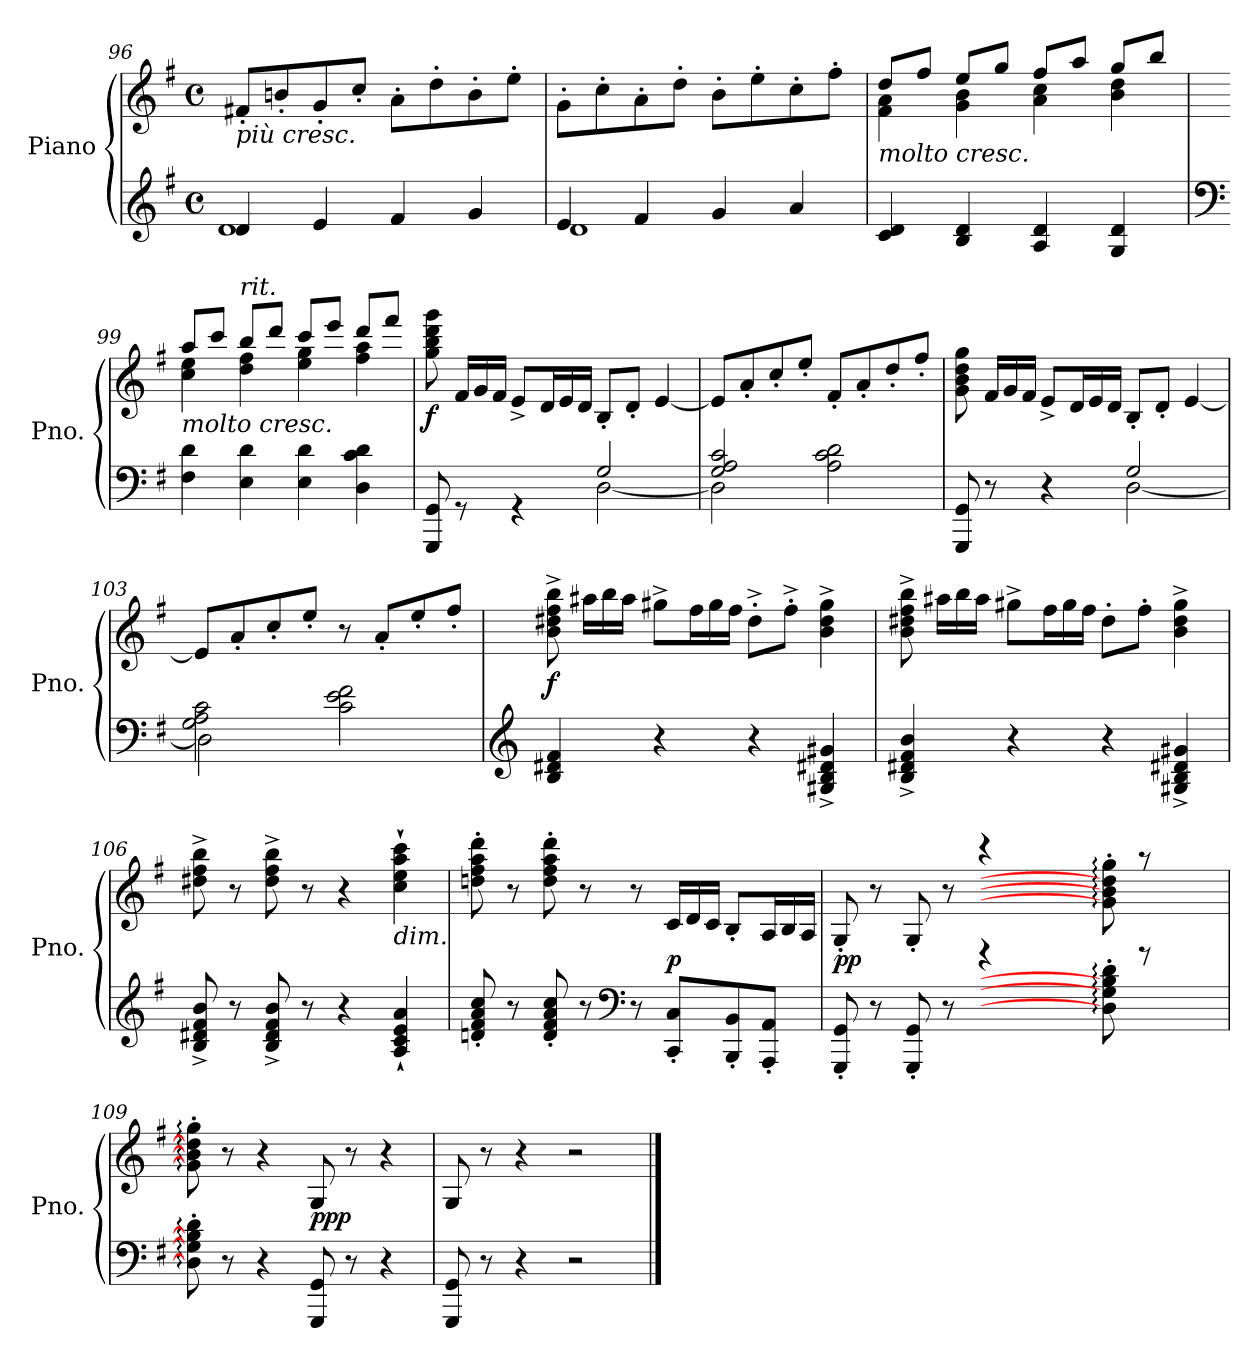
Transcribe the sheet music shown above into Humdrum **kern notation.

**kern	**kern	**dynam
*part2	*part1	*part1
*staff2	*staff1	*staff1
*I"Piano	*I"Piano	*
*I'Pno.	*I'Pno.	*
*clefG2	*clefG2	*
*k[f#]	*k[f#]	*
*M4/4	*M4/4	*
*met(c)	*met(c)	*
=96	=96	=96
*^	*	*
!	!	!LO:TX:b:i:t=più cresc.	!
4d/	1d	8f#X'/L	.
.	.	8bn'/	.
4e/	.	8g'/	.
.	.	8cc'/J	.
4f#/	.	8a'\L	.
.	.	8dd'\	.
4g/	.	8b'\	.
.	.	8ee'\J	.
=97	=97	=97	=97
4e/	1d	8g'\L	.
.	.	8cc'\	.
4f#/	.	8a'\	.
.	.	8dd'\J	.
4g/	.	8b'\L	.
.	.	8ee'\	.
4a/	.	8cc'\	.
.	.	8ff#'\J	.
*v	*v	*	*
=98	=98	=98
*	*^	*
!	!LO:TX:b:i:t=molto cresc.	!	!
4c/ 4d/	8dd/L	4f#\ 4a\	.
.	8ff#/J	.	.
4B/ 4d/	8ee/L	4g\ 4b\	.
.	8gg/J	.	.
4A/ 4d/	8ff#/L	4a\ 4cc\	.
.	8aa/J	.	.
4G/ 4d/	8gg/L	4b\ 4dd\	.
.	8bb/J	.	.
!!LO:LB:g=z	!!
=99	=99	=99	=99
*clefF4	*	*	*
!	!LO:TX:b:i:t=molto cresc.	!	!
4F#\ 4d\	8aa/L	4cc\ 4ee\	.
.	8ccc/J	.	.
*	*MM130	*	*
!	!LO:TX:a:i:t=rit.	!	!
4E\ 4d\	8bb/L	4dd\ 4ff#\	.
.	8ddd/J	.	.
*	*MM120	*	*
4E\ 4d\	8ccc/L	4ee\ 4gg\	.
.	8eee/J	.	.
*	*MM110	*	*
4D\ 4c\ 4d\	8ddd/L	4ff#\ 4aa\	.
.	8fff#/J	.	.
*	*v	*v	*
=100	=100	=100
*	*MM136	*
*^	*	*
!	!	!	!LO:DY:b
8GGG/ 8GG/	2ryy	8gg\ 8bb\ 8ddd\ 8ggg\	f
*	*	*Xtuplet	*
8rGG	.	24f#/LL	.
.	.	24g/	.
.	.	24f#/JJ	.
4rGG	.	8e^/L	.
.	.	24d/L	.
.	.	24e/	.
.	.	24d/JJ	.
2G/	[2D\	8B'/L	.
.	.	8d'/J	.
.	.	[4e/	.
=101	=101	=101	=101
2G/ 2A/ 2c/	2D\]	8e/L]	.
.	.	8a'/	.
.	.	8cc'/	.
.	.	8ee'/J	.
2A\ 2c\ 2d\	2ryy	8f#'/L	.
.	.	8a'/	.
.	.	8dd'/	.
.	.	8ff#'/J	.
=102	=102	=102	=102
8GGG/ 8GG/	2ryy	8g\ 8b\ 8dd\ 8gg\	.
8r	.	24f#/LL	.
.	.	24g/	.
.	.	24f#/JJ	.
4r	.	8e^/L	.
.	.	24d/L	.
.	.	24e/	.
.	.	24d/JJ	.
2G/	[2D\	8B'/L	.
.	.	8d'/J	.
.	.	[4e/	.
!!LO:LB:g=z
=103	=103	=103	=103
2G\ 2A\ 2c\	2D\]	8e/L]	.
.	.	8a'/	.
.	.	8cc'/	.
.	.	8ee'/J	.
2c\ 2e\ 2f#\	2ryy	8r	.
.	.	8a'/L	.
.	.	8ee'/	.
.	.	8ff#'/J	.
*v	*v	*	*
=104	=104	=104
*clefG2	*	*
!	!	!LO:DY:b
4B/ 4d#X/ 4f#/	8b\^ 8dd#X\^ 8ff#\^ 8bb\^	f
.	24aa#X\LL	.
.	24bb\	.
.	24aa#\JJ	.
4r	8gg#X^\L	.
.	24ff#\L	.
.	24gg#\	.
.	24ff#\JJ	.
4r	8dd#'^\L	.
.	8ff#'^\J	.
4G#X/^ 4B/^ 4d#X/^ 4g#X/^	4b\^ 4dd#\^ 4gg#\^	.
=105	=105	=105
!	!	!LO:DY:b
!	!	!LO:DY:n=1:b
4B/^ 4d#X/^ 4f#/^ 4b/^	8b\^ 8dd#X\^ 8ff#\^ 8bb\^	other-dynamics f
.	24aa#X\LL	.
.	24bb\	.
.	24aa#\JJ	.
4r	8gg#X^\L	.
.	24ff#\L	.
.	24gg#\	.
.	24ff#\JJ	.
4r	8dd#'\L	.
.	8ff#'\J	.
4G#X/^ 4B/^ 4d#X/^ 4g#X/^	4b\^ 4dd#\^ 4gg#\^	.
=106	=106	=106
8B/^ 8d#X/^ 8f#/^ 8b/^	8dd#X\^ 8ff#\^ 8bb\^	.
8r	8r	.
8B/^ 8d#/^ 8f#/^ 8b/^	8dd#\^ 8ff#\^ 8bb\^	.
8r	8r	.
4r	4r	.
!	!LO:TX:b:i:t=dim.	!
4A/` 4c/` 4e/` 4a/`	4cc\` 4ee\` 4aa\` 4ccc\`	.
!!LO:PB:g=z
=107	=107	=107
8dn/' 8f#/' 8a/' 8cc/'	8ddn\' 8ff#\' 8aa\' 8ddd\'	.
8r	8r	.
8d/' 8f#/' 8a/' 8cc/'	8dd\' 8ff#\' 8aa\' 8ddd\'	.
8r	8r	.
*clefF4	*	*
8r	8r	.
!	!	!LO:DY:b
8CC/' 8C/'L	24c/LL	p
.	24d/	.
.	24c/JJ	.
8BBB/' 8BB/'	8B'/L	.
8AAA/' 8AA/'J	24A/L	.
.	24B/	.
.	24A/JJ	.
=108	=108	=108
*^	*^	*
!	!	!	!	!LO:DY:b
8GGG/' 8GG/'	2ryy	8G'/	2ryy	pp
8r	.	8r	.	.
8GGG/' 8GG/'	.	8G'/	.	.
8r	.	8r	.	.
4r	8..ryy	4r	8..ryy	.
*	*Xtuplet	*	*	*
.	[96D!\LLLLyy	.	[96g!\LLLLyy	.
.	[96G!\yy	.	[96b!\yy	.
.	[96B!\JJJJyy	.	[96dd!\JJJJyy	.
8D\]:' 8G\]:' 8B\]:' 8d\:'	8..ryy	8g\]:' 8b\]:' 8dd\]:' 8gg\:'	8..ryy	.
8r	.	8r	.	.
.	[96D!\LLLLyy	.	[96g!\LLLLyy	.
.	[96G!\yy	.	[96b!\yy	.
.	[96B!\JJJJyy	.	[96dd!\JJJJyy	.
*v	*v	*	*	*
*	*v	*v	*
=109	=109	=109
8D\]:' 8G\]:' 8B\]:' 8d\:'	8g\]:' 8b\]:' 8dd\]:' 8gg\:'	.
8r	8r	.
4r	4r	.
*	*MM130	*
!	!	!LO:DY:b
8GGG/ 8GG/	8G/	ppp
8r	8r	.
4r	4r	.
=110	=110	=110
8GGG/ 8GG/	8G/	.
8r	8r	.
4r	4r	.
2r	2r	.
==	==	==
*-	*-	*-
